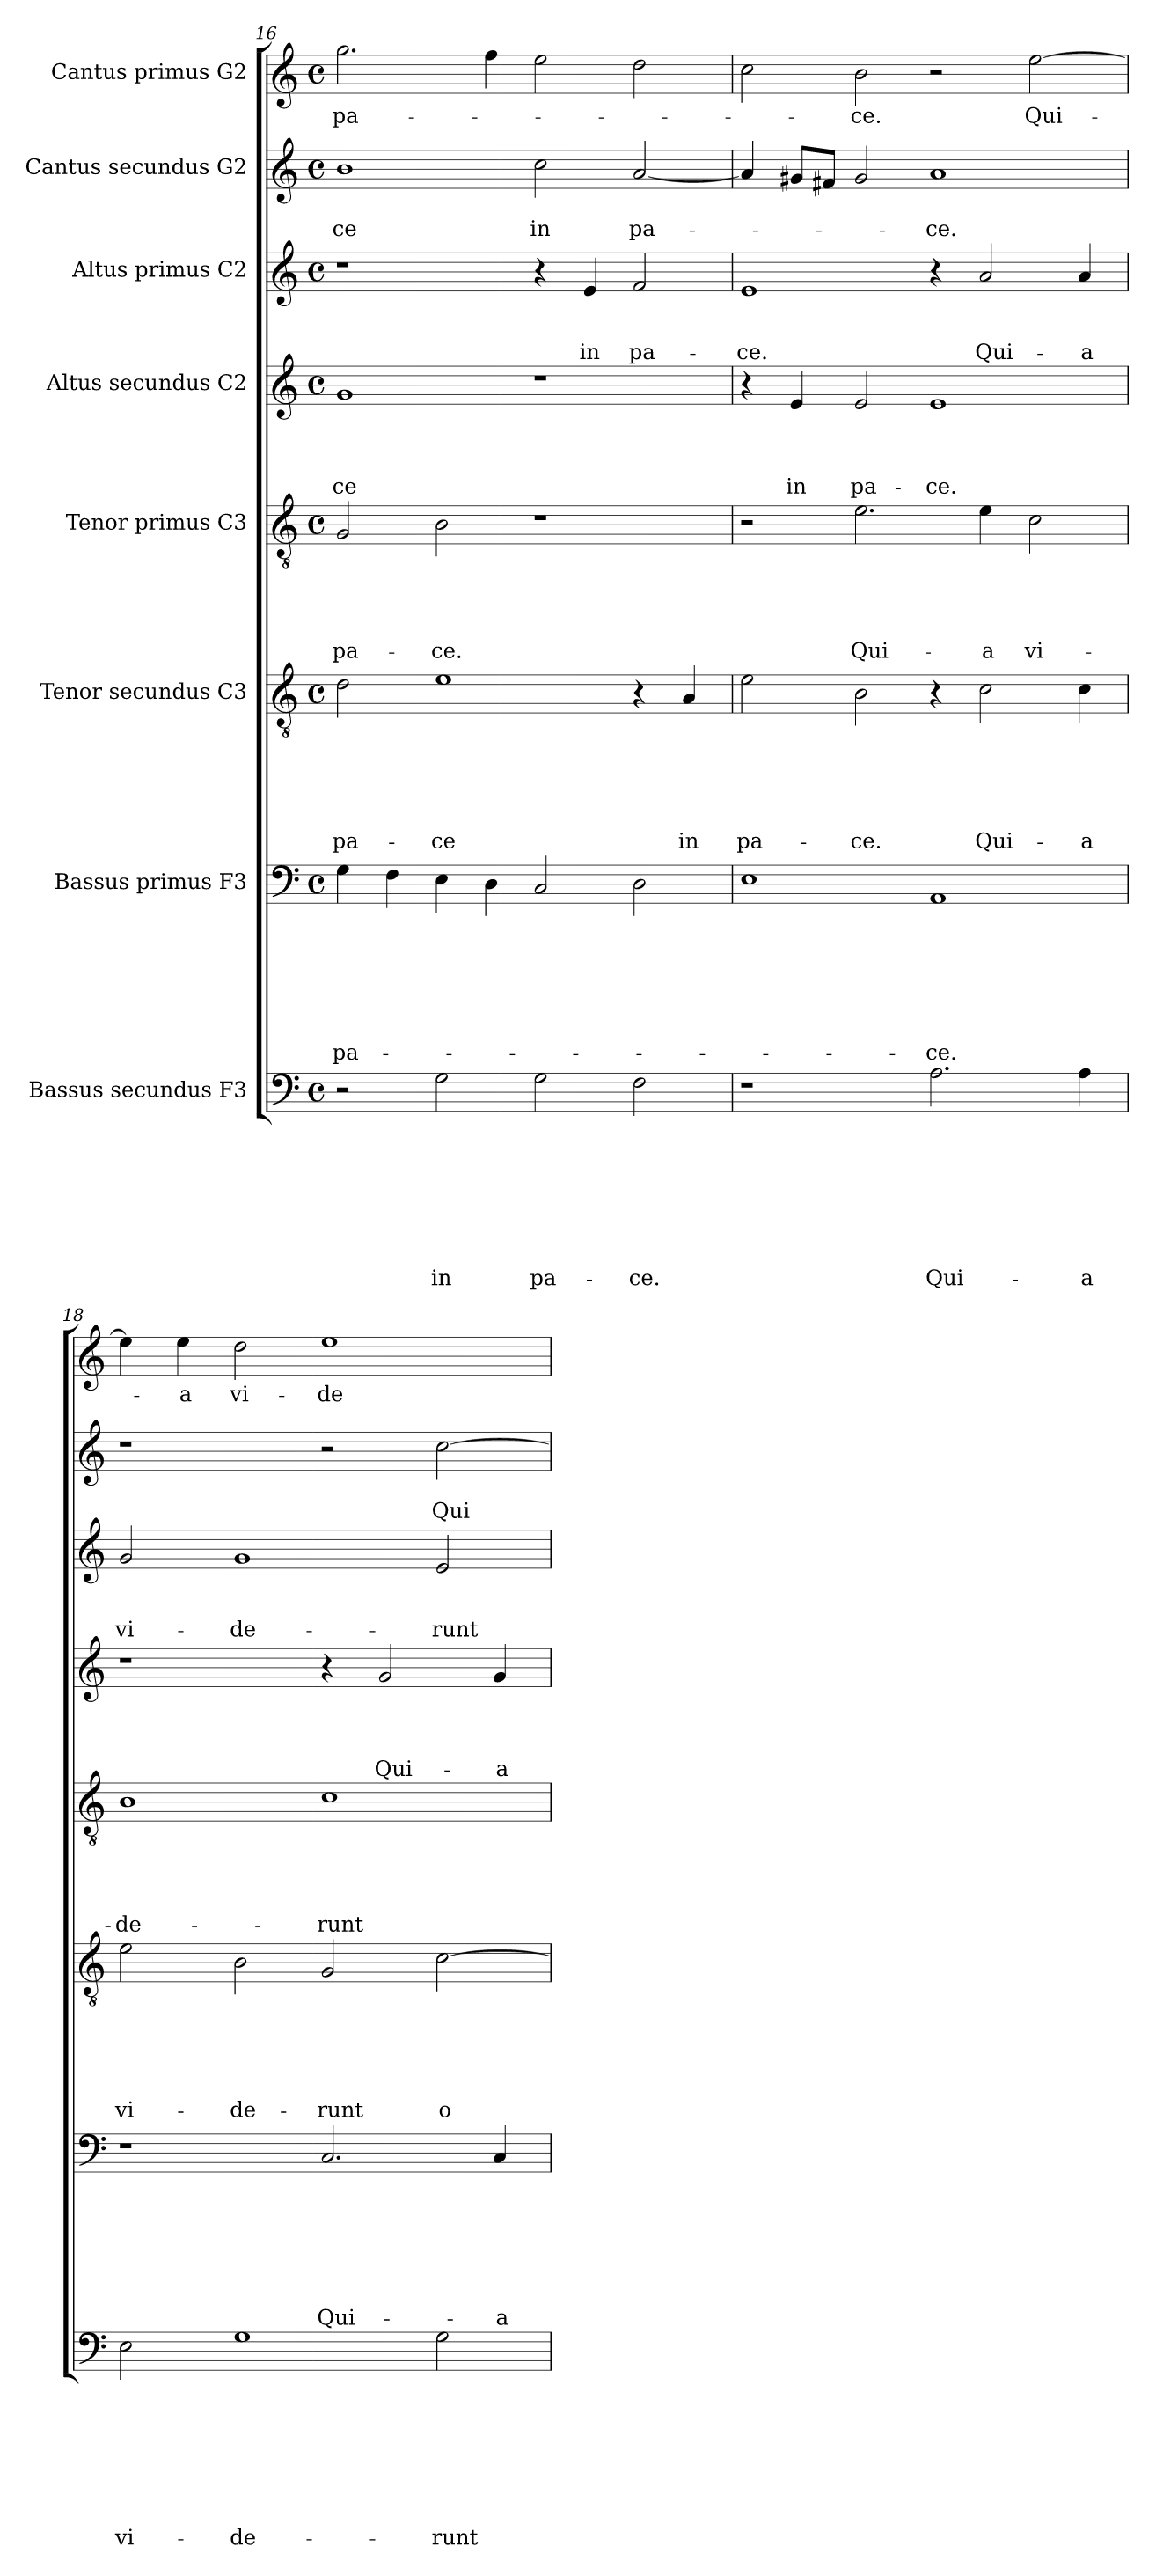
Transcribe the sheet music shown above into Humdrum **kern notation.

**kern	**text	**text	**text	**text	**text	**text	**text	**text	**kern	**text	**text	**text	**text	**text	**text	**text	**kern	**text	**text	**text	**text	**text	**text	**kern	**text	**text	**text	**text	**text	**kern	**text	**text	**text	**text	**kern	**text	**text	**text	**kern	**text	**text	**kern	**text
*part8	*part8	*part8	*part8	*part8	*part8	*part8	*part8	*part8	*part7	*part7	*part7	*part7	*part7	*part7	*part7	*part7	*part6	*part6	*part6	*part6	*part6	*part6	*part6	*part5	*part5	*part5	*part5	*part5	*part5	*part4	*part4	*part4	*part4	*part4	*part3	*part3	*part3	*part3	*part2	*part2	*part2	*part1	*part1
*staff8	*staff8	*staff8	*staff8	*staff8	*staff8	*staff8	*staff8	*staff8	*staff7	*staff7	*staff7	*staff7	*staff7	*staff7	*staff7	*staff7	*staff6	*staff6	*staff6	*staff6	*staff6	*staff6	*staff6	*staff5	*staff5	*staff5	*staff5	*staff5	*staff5	*staff4	*staff4	*staff4	*staff4	*staff4	*staff3	*staff3	*staff3	*staff3	*staff2	*staff2	*staff2	*staff1	*staff1
*I"Bassus secundus F3	*	*	*	*	*	*	*	*	*I"Bassus primus F3	*	*	*	*	*	*	*	*I"Tenor secundus C3	*	*	*	*	*	*	*I"Tenor primus C3	*	*	*	*	*	*I"Altus secundus C2	*	*	*	*	*I"Altus primus C2	*	*	*	*I"Cantus secundus G2	*	*	*I"Cantus primus G2	*
*clefF4	*	*	*	*	*	*	*	*	*clefF4	*	*	*	*	*	*	*	*clefGv2	*	*	*	*	*	*	*clefGv2	*	*	*	*	*	*clefG2	*	*	*	*	*clefG2	*	*	*	*clefG2	*	*	*clefG2	*
*k[]	*	*	*	*	*	*	*	*	*k[]	*	*	*	*	*	*	*	*k[]	*	*	*	*	*	*	*k[]	*	*	*	*	*	*k[]	*	*	*	*	*k[]	*	*	*	*k[]	*	*	*k[]	*
*C:	*	*	*	*	*	*	*	*	*C:	*	*	*	*	*	*	*	*C:	*	*	*	*	*	*	*C:	*	*	*	*	*	*C:	*	*	*	*	*C:	*	*	*	*C:	*	*	*C:	*
*M4/4	*	*	*	*	*	*	*	*	*M4/4	*	*	*	*	*	*	*	*M4/4	*	*	*	*	*	*	*M4/4	*	*	*	*	*	*M4/4	*	*	*	*	*M4/4	*	*	*	*M4/4	*	*	*M4/4	*
*met(c)	*	*	*	*	*	*	*	*	*met(c)	*	*	*	*	*	*	*	*met(c)	*	*	*	*	*	*	*met(c)	*	*	*	*	*	*met(c)	*	*	*	*	*met(c)	*	*	*	*met(c)	*	*	*met(c)	*
=16	=16	=16	=16	=16	=16	=16	=16	=16	=16	=16	=16	=16	=16	=16	=16	=16	=16	=16	=16	=16	=16	=16	=16	=16	=16	=16	=16	=16	=16	=16	=16	=16	=16	=16	=16	=16	=16	=16	=16	=16	=16	=16	=16
!	!	!	!	!	!	!	!	!	!	!	!	!	!	!	!	!LO:LY:b	!	!	!	!	!	!	!LO:LY:b	!	!	!	!	!	!LO:LY:b	!	!	!	!	!LO:LY:b	!	!	!	!	!	!	!LO:LY:b	!	!LO:LY:b
2r	.	.	.	.	.	.	.	.	4G\	.	.	.	.	.	.	pa-	2d\	.	.	.	.	.	pa-	2G/	.	.	.	.	pa-	1g	.	.	.	-ce	1r	.	.	.	1b	.	-ce	2.gg\	pa-
.	.	.	.	.	.	.	.	.	4F\	.	.	.	.	.	.	.	.	.	.	.	.	.	.	.	.	.	.	.	.	.	.	.	.	.	.	.	.	.	.	.	.	.	.
!	!	!	!	!	!	!	!	!LO:LY:b	!	!	!	!	!	!	!	!	!	!	!	!	!	!	!LO:LY:b	!	!	!	!	!	!LO:LY:b	!	!	!	!	!	!	!	!	!	!	!	!	!	!
2G\	.	.	.	.	.	.	.	in	4E\	.	.	.	.	.	.	.	1e	.	.	.	.	.	-ce	2B\	.	.	.	.	-ce.	.	.	.	.	.	.	.	.	.	.	.	.	.	.
.	.	.	.	.	.	.	.	.	4D\	.	.	.	.	.	.	.	.	.	.	.	.	.	.	.	.	.	.	.	.	.	.	.	.	.	.	.	.	.	.	.	.	4ff\	.
!	!	!	!	!	!	!	!	!LO:LY:b	!	!	!	!	!	!	!	!	!	!	!	!	!	!	!	!	!	!	!	!	!	!	!	!	!	!	!	!	!	!	!	!	!LO:LY:b	!	!
2G\	.	.	.	.	.	.	.	pa-	2C/	.	.	.	.	.	.	.	.	.	.	.	.	.	.	1r	.	.	.	.	.	1r	.	.	.	.	4r	.	.	.	2cc\	.	in	2ee\	.
!	!	!	!	!	!	!	!	!	!	!	!	!	!	!	!	!	!	!	!	!	!	!	!	!	!	!	!	!	!	!	!	!	!	!	!	!	!	!LO:LY:b	!	!	!	!	!
.	.	.	.	.	.	.	.	.	.	.	.	.	.	.	.	.	.	.	.	.	.	.	.	.	.	.	.	.	.	.	.	.	.	.	4e/	.	.	in	.	.	.	.	.
!	!	!	!	!	!	!	!	!LO:LY:b	!	!	!	!	!	!	!	!	!	!	!	!	!	!	!	!	!	!	!	!	!	!	!	!	!	!	!	!	!	!LO:LY:b	!	!	!LO:LY:b	!	!
2F\	.	.	.	.	.	.	.	-ce.	2D\	.	.	.	.	.	.	.	4r	.	.	.	.	.	.	.	.	.	.	.	.	.	.	.	.	.	2f/	.	.	pa-	[<2a/	.	pa-	2dd\	.
!	!	!	!	!	!	!	!	!	!	!	!	!	!	!	!	!	!	!	!	!	!	!	!LO:LY:b	!	!	!	!	!	!	!	!	!	!	!	!	!	!	!	!	!	!	!	!
.	.	.	.	.	.	.	.	.	.	.	.	.	.	.	.	.	4A/	.	.	.	.	.	in	.	.	.	.	.	.	.	.	.	.	.	.	.	.	.	.	.	.	.	.
=17	=17	=17	=17	=17	=17	=17	=17	=17	=17	=17	=17	=17	=17	=17	=17	=17	=17	=17	=17	=17	=17	=17	=17	=17	=17	=17	=17	=17	=17	=17	=17	=17	=17	=17	=17	=17	=17	=17	=17	=17	=17	=17	=17
!	!	!	!	!	!	!	!	!	!	!	!	!	!	!	!	!	!	!	!	!	!	!	!LO:LY:b	!	!	!	!	!	!	!	!	!	!	!	!	!	!	!LO:LY:b	!	!	!	!	!
1r	.	.	.	.	.	.	.	.	1E	.	.	.	.	.	.	.	2e\	.	.	.	.	.	pa-	2r	.	.	.	.	.	4r	.	.	.	.	1e	.	.	-ce.	4a/]	.	.	2cc\	.
!	!	!	!	!	!	!	!	!	!	!	!	!	!	!	!	!	!	!	!	!	!	!	!	!	!	!	!	!	!	!	!	!	!	!LO:LY:b	!	!	!	!	!	!	!	!	!
.	.	.	.	.	.	.	.	.	.	.	.	.	.	.	.	.	.	.	.	.	.	.	.	.	.	.	.	.	.	4e/	.	.	.	in	.	.	.	.	8g#X/L	.	.	.	.
.	.	.	.	.	.	.	.	.	.	.	.	.	.	.	.	.	.	.	.	.	.	.	.	.	.	.	.	.	.	.	.	.	.	.	.	.	.	.	8f#X/J	.	.	.	.
!	!	!	!	!	!	!	!	!	!	!	!	!	!	!	!	!	!	!	!	!	!	!	!LO:LY:b	!	!	!	!	!	!LO:LY:b	!	!	!	!	!LO:LY:b	!	!	!	!	!	!	!	!	!LO:LY:b
.	.	.	.	.	.	.	.	.	.	.	.	.	.	.	.	.	2B\	.	.	.	.	.	-ce.	2.e\	.	.	.	.	Qui-	2e/	.	.	.	pa-	.	.	.	.	2g#/	.	.	2b\	-ce.
!	!	!	!	!	!	!	!	!LO:LY:b	!	!	!	!	!	!	!	!LO:LY:b	!	!	!	!	!	!	!	!	!	!	!	!	!	!	!	!	!	!LO:LY:b	!	!	!	!	!	!	!LO:LY:b	!	!
2.A\	.	.	.	.	.	.	.	Qui-	1AA	.	.	.	.	.	.	-ce.	4r	.	.	.	.	.	.	.	.	.	.	.	.	1e	.	.	.	-ce.	4r	.	.	.	1a	.	-ce.	2r	.
!	!	!	!	!	!	!	!	!	!	!	!	!	!	!	!	!	!	!	!	!	!	!	!LO:LY:b	!	!	!	!	!	!LO:LY:b	!	!	!	!	!	!	!	!	!LO:LY:b	!	!	!	!	!
.	.	.	.	.	.	.	.	.	.	.	.	.	.	.	.	.	2c\	.	.	.	.	.	Qui-	4e\	.	.	.	.	-a	.	.	.	.	.	2a/	.	.	Qui-	.	.	.	.	.
!	!	!	!	!	!	!	!	!	!	!	!	!	!	!	!	!	!	!	!	!	!	!	!	!	!	!	!	!	!LO:LY:b	!	!	!	!	!	!	!	!	!	!	!	!	!	!LO:LY:b
.	.	.	.	.	.	.	.	.	.	.	.	.	.	.	.	.	.	.	.	.	.	.	.	2c\	.	.	.	.	vi-	.	.	.	.	.	.	.	.	.	.	.	.	[>2ee\	Qui-
!	!	!	!	!	!	!	!	!LO:LY:b	!	!	!	!	!	!	!	!	!	!	!	!	!	!	!LO:LY:b	!	!	!	!	!	!	!	!	!	!	!	!	!	!	!LO:LY:b	!	!	!	!	!
4A\	.	.	.	.	.	.	.	-a	.	.	.	.	.	.	.	.	4c\	.	.	.	.	.	-a	.	.	.	.	.	.	.	.	.	.	.	4a/	.	.	-a	.	.	.	.	.
=18	=18	=18	=18	=18	=18	=18	=18	=18	=18	=18	=18	=18	=18	=18	=18	=18	=18	=18	=18	=18	=18	=18	=18	=18	=18	=18	=18	=18	=18	=18	=18	=18	=18	=18	=18	=18	=18	=18	=18	=18	=18	=18	=18
!	!	!	!	!	!	!	!	!LO:LY:b	!	!	!	!	!	!	!	!	!	!	!	!	!	!	!LO:LY:b	!	!	!	!	!	!LO:LY:b	!	!	!	!	!	!	!	!	!LO:LY:b	!	!	!	!	!
2E\	.	.	.	.	.	.	.	vi-	1r	.	.	.	.	.	.	.	2e\	.	.	.	.	.	vi-	1B	.	.	.	.	-de-	1r	.	.	.	.	2g/	.	.	vi-	1r	.	.	4ee\]	.
!	!	!	!	!	!	!	!	!	!	!	!	!	!	!	!	!	!	!	!	!	!	!	!	!	!	!	!	!	!	!	!	!	!	!	!	!	!	!	!	!	!	!	!LO:LY:b
.	.	.	.	.	.	.	.	.	.	.	.	.	.	.	.	.	.	.	.	.	.	.	.	.	.	.	.	.	.	.	.	.	.	.	.	.	.	.	.	.	.	4ee\	-a
!	!	!	!	!	!	!	!	!LO:LY:b	!	!	!	!	!	!	!	!	!	!	!	!	!	!	!LO:LY:b	!	!	!	!	!	!	!	!	!	!	!	!	!	!	!LO:LY:b	!	!	!	!	!LO:LY:b
1G	.	.	.	.	.	.	.	-de-	.	.	.	.	.	.	.	.	2B\	.	.	.	.	.	-de-	.	.	.	.	.	.	.	.	.	.	.	1g	.	.	-de-	.	.	.	2dd\	vi-
!	!	!	!	!	!	!	!	!	!	!	!	!	!	!	!	!LO:LY:b	!	!	!	!	!	!	!LO:LY:b	!	!	!	!	!	!LO:LY:b	!	!	!	!	!	!	!	!	!	!	!	!	!	!LO:LY:b
.	.	.	.	.	.	.	.	.	2.C/	.	.	.	.	.	.	Qui-	2G/	.	.	.	.	.	-runt	1c	.	.	.	.	-runt	4r	.	.	.	.	.	.	.	.	2r	.	.	1ee	-de-
!	!	!	!	!	!	!	!	!	!	!	!	!	!	!	!	!	!	!	!	!	!	!	!	!	!	!	!	!	!	!	!	!	!	!LO:LY:b	!	!	!	!	!	!	!	!	!
.	.	.	.	.	.	.	.	.	.	.	.	.	.	.	.	.	.	.	.	.	.	.	.	.	.	.	.	.	.	2g/	.	.	.	Qui-	.	.	.	.	.	.	.	.	.
!	!	!	!	!	!	!	!	!LO:LY:b	!	!	!	!	!	!	!	!	!	!	!	!	!	!	!LO:LY:b	!	!	!	!	!	!	!	!	!	!	!	!	!	!	!LO:LY:b	!	!	!LO:LY:b	!	!
2G\	.	.	.	.	.	.	.	-runt	.	.	.	.	.	.	.	.	[>2c\	.	.	.	.	.	o-	.	.	.	.	.	.	.	.	.	.	.	2e/	.	.	-runt	[>2cc\	.	Qui-	.	.
!	!	!	!	!	!	!	!	!	!	!	!	!	!	!	!	!LO:LY:b	!	!	!	!	!	!	!	!	!	!	!	!	!	!	!	!	!	!LO:LY:b	!	!	!	!	!	!	!	!	!
.	.	.	.	.	.	.	.	.	4C/	.	.	.	.	.	.	-a	.	.	.	.	.	.	.	.	.	.	.	.	.	4g/	.	.	.	-a	.	.	.	.	.	.	.	.	.
=	=	=	=	=	=	=	=	=	=	=	=	=	=	=	=	=	=	=	=	=	=	=	=	=	=	=	=	=	=	=	=	=	=	=	=	=	=	=	=	=	=	=	=
*-	*-	*-	*-	*-	*-	*-	*-	*-	*-	*-	*-	*-	*-	*-	*-	*-	*-	*-	*-	*-	*-	*-	*-	*-	*-	*-	*-	*-	*-	*-	*-	*-	*-	*-	*-	*-	*-	*-	*-	*-	*-	*-	*-
